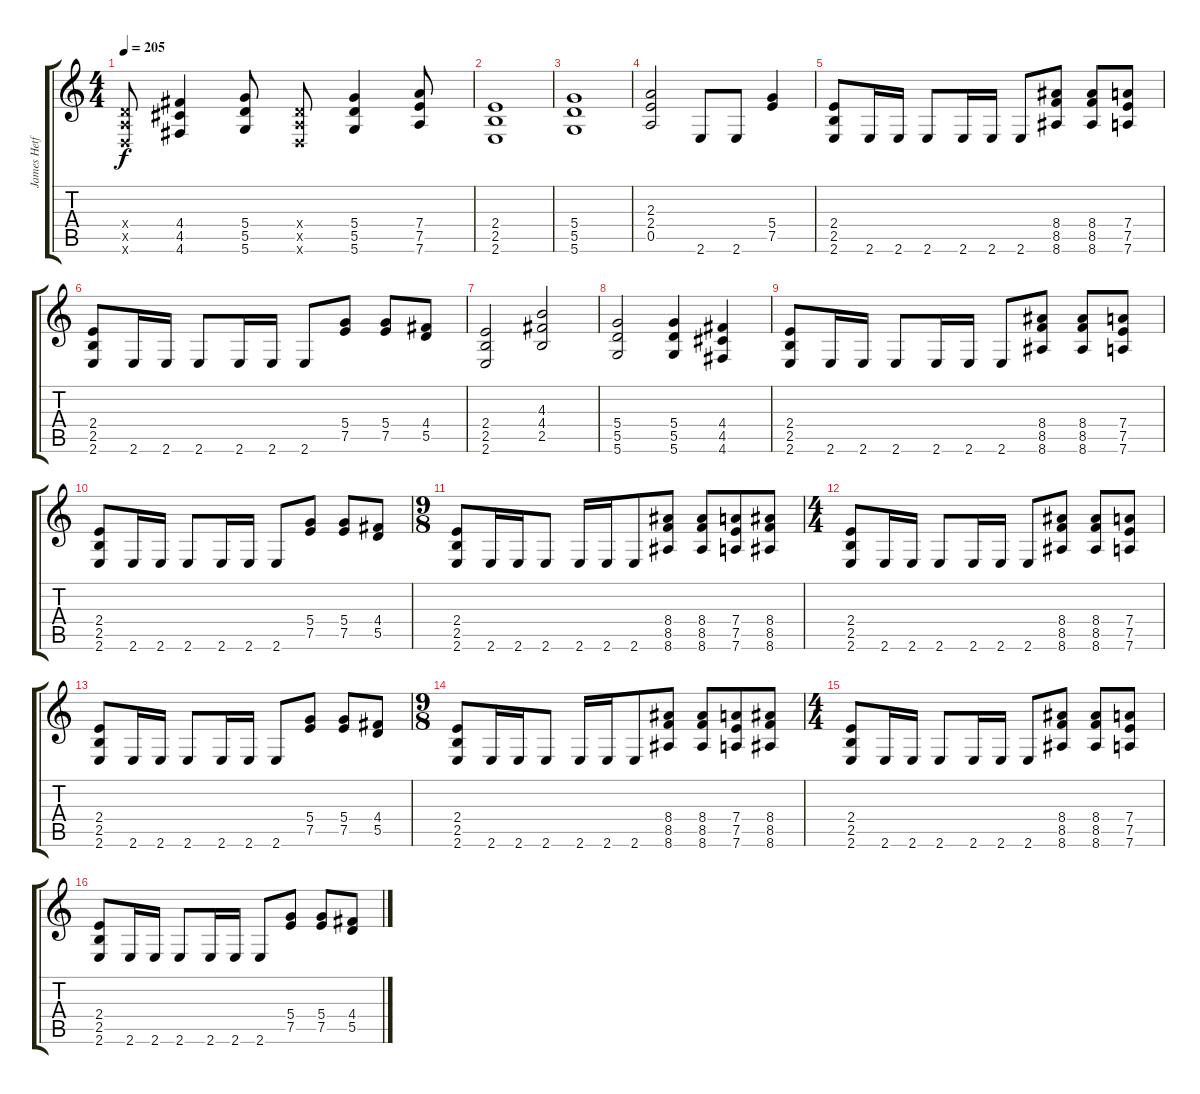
\track ("James Hetfield" "James Hetf") {instrument distortionguitar}
\staff {score tabs}
\tuning (E4 B3 G3 D3 A2 D2) {hide}
\ts (4 4)
\tempo 205
\clef g2
\ks c
(0.4{x} 0.5{x} 0.6{x}).8{dy f} (4.4 4.5 4.6).4 (5.4 5.5 5.6).8 (0.4{x} 0.5{x} 0.6{x}).8 (5.4 5.5 5.6).4 (7.4 7.5 7.6).8 |
(2.4 2.5 2.6).1 |
(5.4 5.5 5.6).1 |
(2.3 2.4 0.5).2 2.6.8 2.6.8 (5.4 7.5).4 |
(2.4 2.5 2.6).8 2.6.16 2.6.16 2.6.8 2.6.16 2.6.16 2.6.8 (8.4 8.5 8.6).8 (8.4 8.5 8.6).8 (7.4 7.5 7.6).8 |
(2.4 2.5 2.6).8 2.6.16 2.6.16 2.6.8 2.6.16 2.6.16 2.6.8 (5.4 7.5).8 (5.4 7.5).8 (4.4 5.5).8 |
(2.4 2.5 2.6).2 (4.3 4.4 2.5).2 |
(5.4 5.5 5.6).2 (5.4 5.5 5.6).4 (4.4 4.5 4.6).4 |
(2.4 2.5 2.6).8 2.6.16 2.6.16 2.6.8 2.6.16 2.6.16 2.6.8 (8.4 8.5 8.6).8 (8.4 8.5 8.6).8 (7.4 7.5 7.6).8 |
(2.4 2.5 2.6).8 2.6.16 2.6.16 2.6.8 2.6.16 2.6.16 2.6.8 (5.4 7.5).8 (5.4 7.5).8 (4.4 5.5).8 |
\ts (9 8)
(2.4 2.5 2.6).8 2.6.16 2.6.16 2.6.8 2.6.16 2.6.16 2.6.8 (8.4 8.5 8.6).8 (8.4 8.5 8.6).8 (7.4 7.5 7.6).8 (8.4 8.5 8.6).8 |
\ts (4 4)
(2.4 2.5 2.6).8 2.6.16 2.6.16 2.6.8 2.6.16 2.6.16 2.6.8 (8.4 8.5 8.6).8 (8.4 8.5 8.6).8 (7.4 7.5 7.6).8 |
(2.4 2.5 2.6).8 2.6.16 2.6.16 2.6.8 2.6.16 2.6.16 2.6.8 (5.4 7.5).8 (5.4 7.5).8 (4.4 5.5).8 |
\ts (9 8)
(2.4 2.5 2.6).8 2.6.16 2.6.16 2.6.8 2.6.16 2.6.16 2.6.8 (8.4 8.5 8.6).8 (8.4 8.5 8.6).8 (7.4 7.5 7.6).8 (8.4 8.5 8.6).8 |
\ts (4 4)
(2.4 2.5 2.6).8 2.6.16 2.6.16 2.6.8 2.6.16 2.6.16 2.6.8 (8.4 8.5 8.6).8 (8.4 8.5 8.6).8 (7.4 7.5 7.6).8 |
(2.4 2.5 2.6).8 2.6.16 2.6.16 2.6.8 2.6.16 2.6.16 2.6.8 (5.4 7.5).8 (5.4 7.5).8 (4.4 5.5).8
